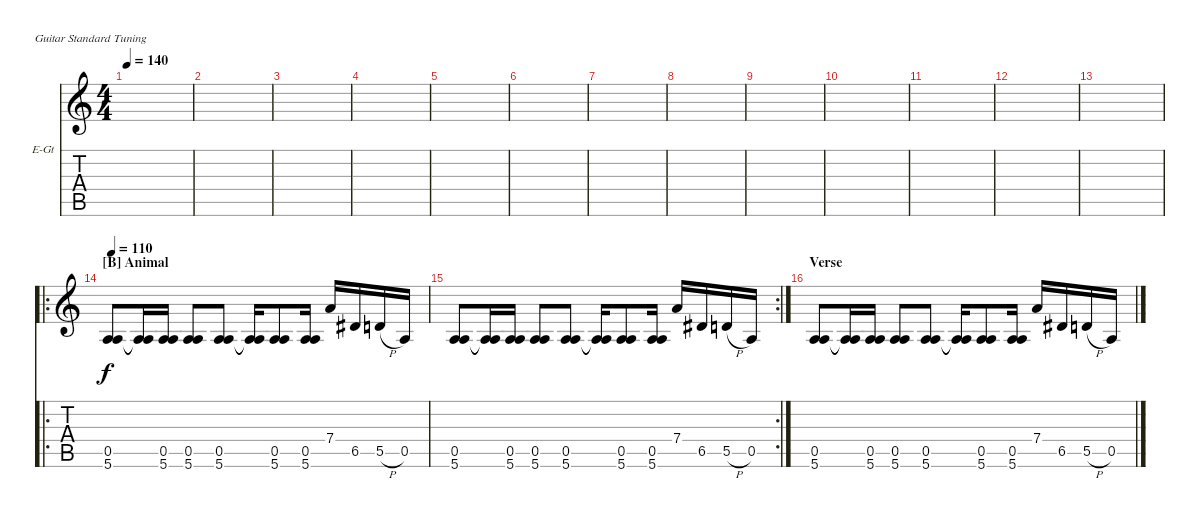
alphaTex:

\defaultSystemsLayout 4
\bracketExtendMode nobrackets
\firstSystemTrackNameOrientation horizontal
\otherSystemsTrackNameOrientation horizontal
\track ("Mike McCready (Drive)" "E-Gt") {instrument overdrivenguitar}
\staff {score tabs}
\tuning (E4 B3 G3 D3 A2 E2)
\ts (4 4)
\tempo 140
\clef g2
\ks c
|
|
|
|
|
|
|
|
|
|
|
|
|
\ro
\section ("B" "Animal")
\tempo 110
(0.5 5.6).8 (0.5{t} 5.6{t}).16 (0.5 5.6).16 (0.5 5.6).8 (0.5 5.6).8 (0.5{t} 5.6{t}).16 (0.5 5.6).8 (0.5 5.6).16 7.4.16 6.5.16 5.5{h}.16 0.5.16 |
\rc 2
(0.5 5.6).8 (0.5{t} 5.6{t}).16 (0.5 5.6).16 (0.5 5.6).8 (0.5 5.6).8 (0.5{t} 5.6{t}).16 (0.5 5.6).8 (0.5 5.6).16 7.4.16 6.5.16 5.5{h}.16 0.5.16 |
\section ("" "Verse")
(0.5 5.6).8 (0.5{t} 5.6{t}).16 (0.5 5.6).16 (0.5 5.6).8 (0.5 5.6).8 (0.5{t} 5.6{t}).16 (0.5 5.6).8 (0.5 5.6).16 7.4.16 6.5.16 5.5{h}.16 0.5.16
